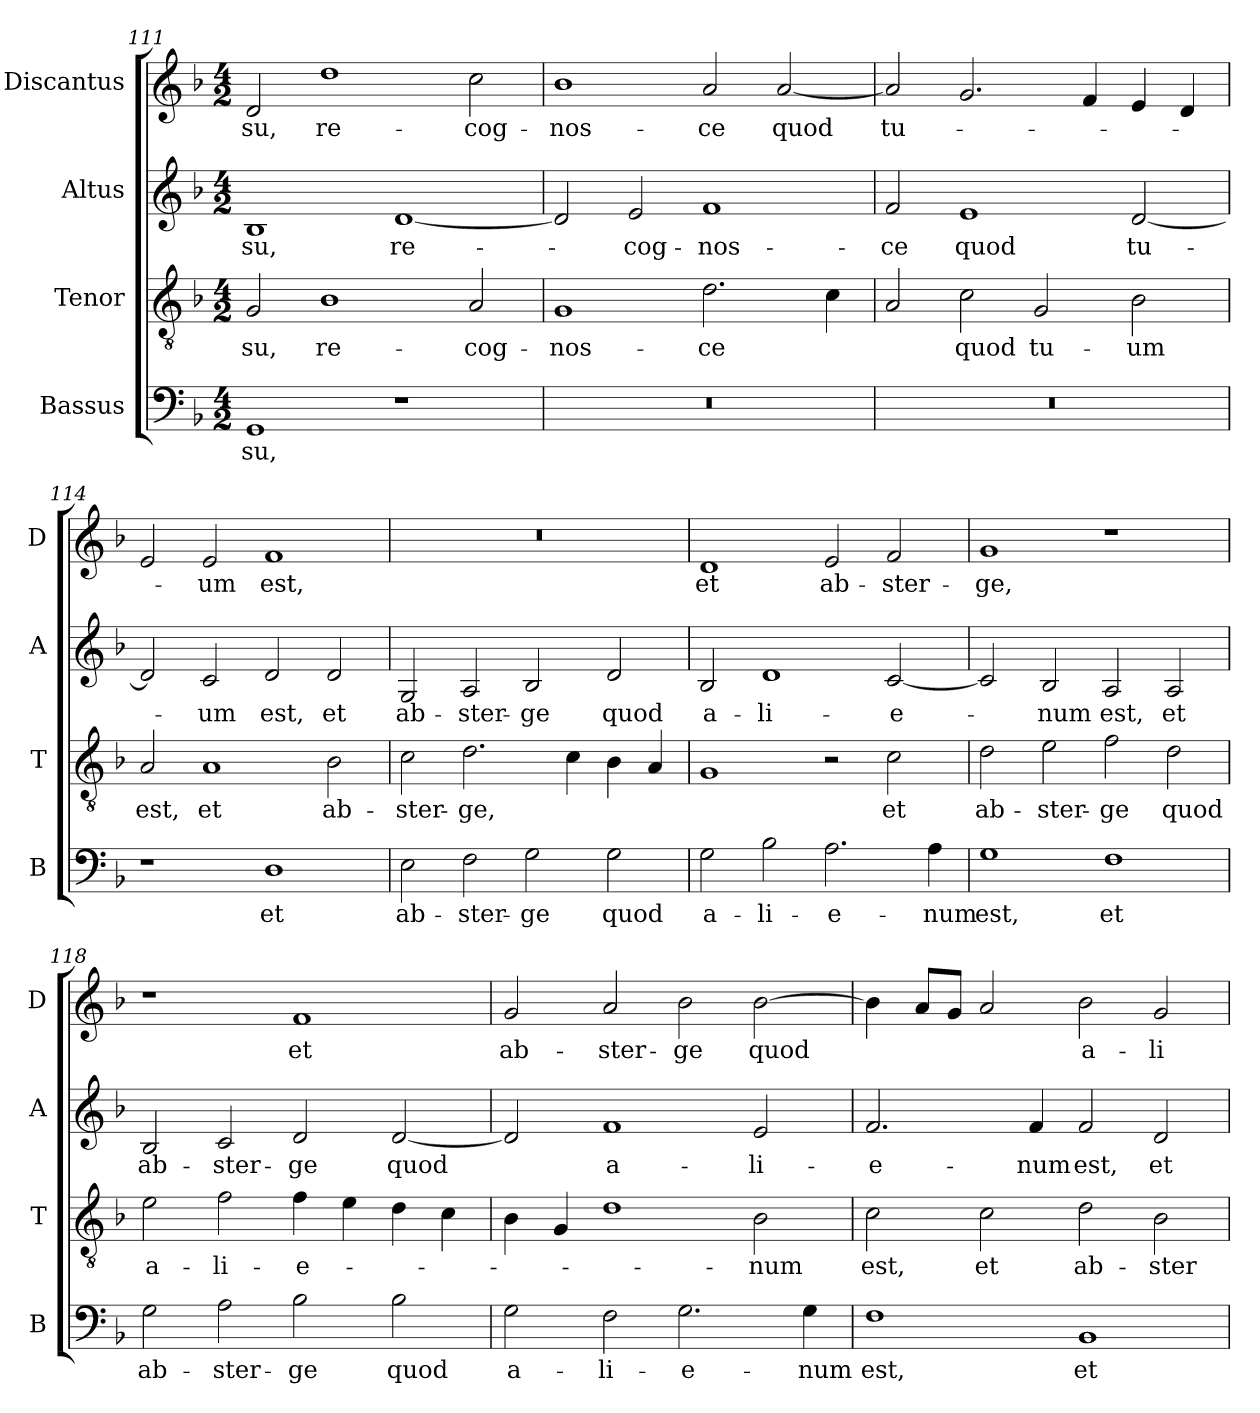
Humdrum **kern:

**kern	**text	**kern	**text	**kern	**text	**kern	**text
*part4	*part4	*part3	*part3	*part2	*part2	*part1	*part1
*staff4	*staff4	*staff3	*staff3	*staff2	*staff2	*staff1	*staff1
*I"Bassus	*	*I"Tenor	*	*I"Altus	*	*I"Discantus	*
*I'B	*	*I'T	*	*I'A	*	*I'D	*
!!LO:PB:g=z
*clefF4	*	*clefGv2	*	*clefG2	*	*clefG2	*
*k[b-]	*	*k[b-]	*	*k[b-]	*	*k[b-]	*
*F:	*	*F:	*	*F:	*	*F:	*
*M4/2	*	*M4/2	*	*M4/2	*	*M4/2	*
=111	=111	=111	=111	=111	=111	=111	=111
!	!LO:LY:b	!	!LO:LY:b	!	!LO:LY:b	!	!LO:LY:b
1GG	-su,	2G/	-su,	1B-	-su,	2d/	-su,
!	!	!	!LO:LY:b	!	!	!	!LO:LY:b
.	.	1B-	re-	.	.	1dd	re-
!	!	!	!	!	!LO:LY:b	!	!
1r	.	.	.	[1d	re-	.	.
!	!	!	!LO:LY:b	!	!	!	!LO:LY:b
.	.	2A/	-cog-	.	.	2cc\	-cog-
=112	=112	=112	=112	=112	=112	=112	=112
!	!	!	!LO:LY:b	!	!	!	!LO:LY:b
0r	.	1G	-nos-	2d/]	.	1b-	-nos-
!	!	!	!	!	!LO:LY:b	!	!
.	.	.	.	2e/	-cog-	.	.
!	!	!	!LO:LY:b	!	!LO:LY:b	!	!LO:LY:b
.	.	2.d\	-ce	1f	-nos-	2a/	-ce
!	!	!	!	!	!	!	!LO:LY:b
.	.	.	.	.	.	[2a/	quod
.	.	4c\	.	.	.	.	.
=113	=113	=113	=113	=113	=113	=113	=113
!	!	!	!	!	!LO:LY:b	!	!LO:LY:b
0r	.	2A/	.	2f/	-ce	2a/]	tu-
!	!	!	!LO:LY:b	!	!LO:LY:b	!	!
.	.	2c\	quod	1e	quod	2.g/	.
!	!	!	!LO:LY:b	!	!	!	!
.	.	2G/	tu-	.	.	.	.
.	.	.	.	.	.	4f/	.
!	!	!	!LO:LY:b	!	!LO:LY:b	!	!
.	.	2B-\	-um	[2d/	tu-	4e/	.
.	.	.	.	.	.	4d/	.
=114	=114	=114	=114	=114	=114	=114	=114
!	!	!	!LO:LY:b	!	!	!	!
1r	.	2A/	est,	2d/]	.	2e/	.
!	!	!	!LO:LY:b	!	!LO:LY:b	!	!LO:LY:b
.	.	1A	et	2c/	-um	2e/	-um
!	!LO:LY:b	!	!	!	!LO:LY:b	!	!LO:LY:b
1D	et	.	.	2d/	est,	1f	est,
!	!	!	!LO:LY:b	!	!LO:LY:b	!	!
.	.	2B-\	ab-	2d/	et	.	.
=115	=115	=115	=115	=115	=115	=115	=115
!	!LO:LY:b	!	!LO:LY:b	!	!LO:LY:b	!	!
2E\	ab-	2c\	-ster-	2G/	ab-	0r	.
!	!LO:LY:b	!	!LO:LY:b	!	!LO:LY:b	!	!
2F\	-ster-	2.d\	-ge,	2A/	-ster-	.	.
!	!LO:LY:b	!	!	!	!LO:LY:b	!	!
2G\	-ge	.	.	2B-/	-ge	.	.
.	.	4c\	.	.	.	.	.
!	!LO:LY:b	!	!	!	!LO:LY:b	!	!
2G\	quod	4B-\	.	2d/	quod	.	.
.	.	4A/	.	.	.	.	.
!!LO:LB:g=z
=116	=116	=116	=116	=116	=116	=116	=116
!	!LO:LY:b	!	!	!	!LO:LY:b	!	!LO:LY:b
2G\	a-	1G	.	2B-/	a-	1d	et
!	!LO:LY:b	!	!	!	!LO:LY:b	!	!
2B-\	-li-	.	.	1d	-li-	.	.
!	!LO:LY:b	!	!	!	!	!	!LO:LY:b
2.A\	-e-	2r	.	.	.	2e/	ab-
!	!	!	!LO:LY:b	!	!LO:LY:b	!	!LO:LY:b
.	.	2c\	et	[2c/	-e-	2f/	-ster-
!	!LO:LY:b	!	!	!	!	!	!
4A\	-num	.	.	.	.	.	.
=117	=117	=117	=117	=117	=117	=117	=117
!	!LO:LY:b	!	!LO:LY:b	!	!	!	!LO:LY:b
1G	est,	2d\	ab-	2c/]	.	1g	-ge,
!	!	!	!LO:LY:b	!	!LO:LY:b	!	!
.	.	2e\	-ster-	2B-/	-num	.	.
!	!LO:LY:b	!	!LO:LY:b	!	!LO:LY:b	!	!
1F	et	2f\	-ge	2A/	est,	1r	.
!	!	!	!LO:LY:b	!	!LO:LY:b	!	!
.	.	2d\	quod	2A/	et	.	.
=118	=118	=118	=118	=118	=118	=118	=118
!	!LO:LY:b	!	!LO:LY:b	!	!LO:LY:b	!	!
2G\	ab-	2e\	a-	2B-/	ab-	1r	.
!	!LO:LY:b	!	!LO:LY:b	!	!LO:LY:b	!	!
2A\	-ster-	2f\	-li-	2c/	-ster-	.	.
!	!LO:LY:b	!	!LO:LY:b	!	!LO:LY:b	!	!LO:LY:b
2B-\	-ge	4f\	-e-	2d/	-ge	1f	et
.	.	4e\	.	.	.	.	.
!	!LO:LY:b	!	!	!	!LO:LY:b	!	!
2B-\	quod	4d\	.	[2d/	quod	.	.
.	.	4c\	.	.	.	.	.
=119	=119	=119	=119	=119	=119	=119	=119
!	!LO:LY:b	!	!	!	!	!	!LO:LY:b
2G\	a-	4B-\	.	2d/]	.	2g/	ab-
.	.	4G/	.	.	.	.	.
!	!LO:LY:b	!	!	!	!LO:LY:b	!	!LO:LY:b
2F\	-li-	1d	.	1f	a-	2a/	-ster-
!	!LO:LY:b	!	!	!	!	!	!LO:LY:b
2.G\	-e-	.	.	.	.	2b-\	-ge
!	!	!	!LO:LY:b	!	!LO:LY:b	!	!LO:LY:b
.	.	2B-\	-num	2e/	-li-	[2b-\	quod
!	!LO:LY:b	!	!	!	!	!	!
4G\	-num	.	.	.	.	.	.
!!LO:LB:g=z
=120	=120	=120	=120	=120	=120	=120	=120
!	!LO:LY:b	!	!LO:LY:b	!	!LO:LY:b	!	!
1F	est,	2c\	est,	2.f/	-e-	4b-\]	.
.	.	.	.	.	.	8a/L	.
.	.	.	.	.	.	8g/J	.
!	!	!	!LO:LY:b	!	!	!	!
.	.	2c\	et	.	.	2a/	.
!	!	!	!	!	!LO:LY:b	!	!
.	.	.	.	4f/	-num	.	.
!	!LO:LY:b	!	!LO:LY:b	!	!LO:LY:b	!	!LO:LY:b
1BB-	et	2d\	ab-	2f/	est,	2b-\	a-
!	!	!	!LO:LY:b	!	!LO:LY:b	!	!LO:LY:b
.	.	2B-\	-ster-	2d/	et	2g/	-li-
=	=	=	=	=	=	=	=
*-	*-	*-	*-	*-	*-	*-	*-
